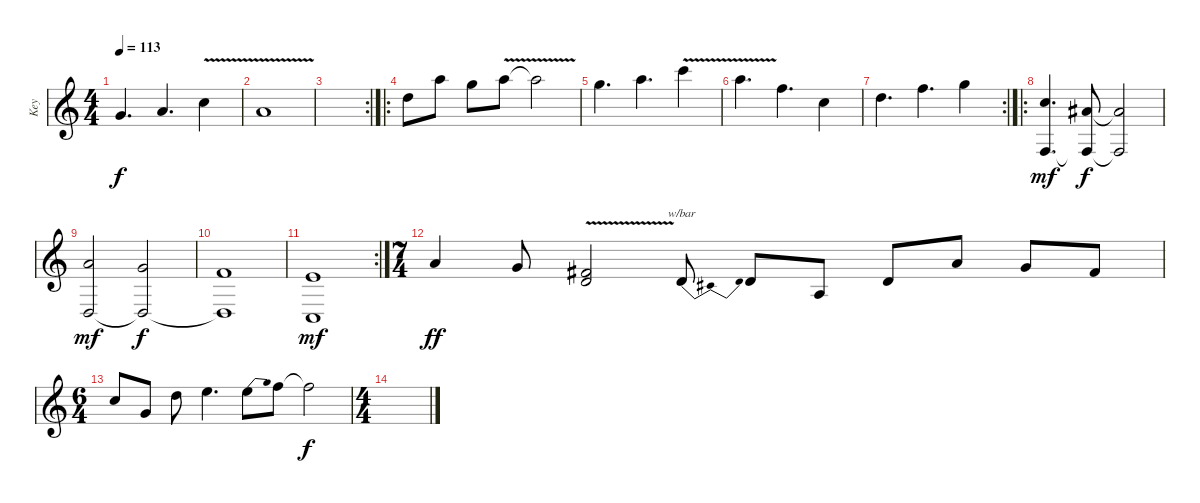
\track ("Key" "Key") {instrument synthstrings1}
\staff {score}
\tuning (E4 B3 G3 D3 A2 E2) {hide}
\ts (4 4)
\tempo 113
\clef g2
\ks c
8.2.4{d dy f} 10.2.4{d} 13.2{v}.4 |
10.2{v}.1 |
\rc 2
|
\ro
10.1.8{instrument pad3polysynth} 17.1.8 15.1.8 17.1{v}.8 17.1{t}.2 |
15.1.4{d} 17.1.4{d} 20.1{v}.4 |
17.1{v}.4{d} 13.1.4{d} 8.1.4 |
\rc 2
10.1.4{d} 13.1.4{d} 15.1.4 |
\ro
(13.2 3.4).4{d dy mf instrument synthstrings1} (11.2 3.4{t}).8{dy f} (11.2{t} 3.4{t}).2 |
(10.2 0.4).2{dy mf} (8.2 0.4{t}).2{dy f} |
(6.2 0.4{t}).1 |
\rc 2
(5.2 3.5).1{dy mf} |
\ts (7 4)
10.2.4{dy ff instrument lead2sawtooth} 8.2.8 (7.2{v} 7.3{v}).2 7.3.8{tbe (dip default 0 0 30 -2 60 0)} 7.3.8 7.4.8 7.3.8 10.2.8 8.2.8 7.2.8 |
\ts (6 4)
13.2.8{instrument lead2sawtooth} 8.2.8 15.2.8 17.2.4{d} 17.2{be (bend 0 0 60 6)}.8 18.2.8 18.2{t}.2{dy f} |
\ts (4 4)
